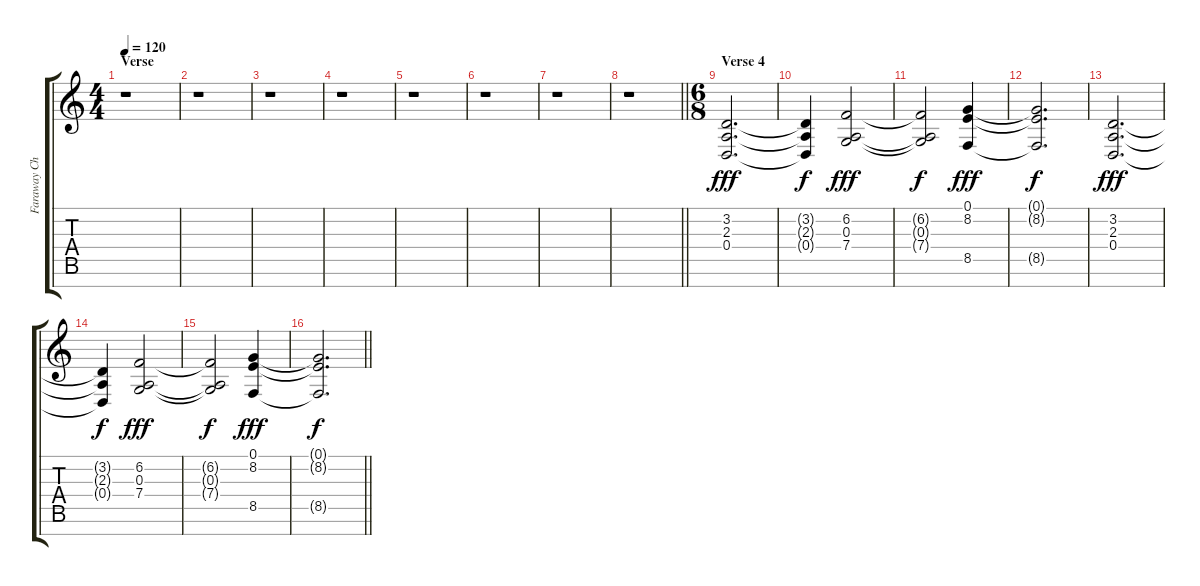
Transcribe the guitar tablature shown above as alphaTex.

\track ("Faraway Choir" "Faraway Ch") {instrument choiraahs}
\staff {score tabs}
\tuning (E4 B3 G3 D3 A2 E2 B1) {hide}
\ts (4 4)
\section ("" "Verse")
\tempo 120
\clef g2
\ks c
r.1{dy fff} |
r.1 |
r.1 |
r.1 |
r.1 |
r.1 |
r.1 |
\barLineRight lightlight
r.1 |
\ts (6 8)
\section ("" "Verse 4")
(3.2 2.3 0.4).2{d} |
(3.2{t} 2.3{t} 0.4{t}).4{dy f} (6.2 0.3 7.4).2{dy fff} |
(6.2{t} 0.3{t} 7.4{t}).2{dy f} (0.1 8.2 8.5).4{dy fff} |
(0.1{t} 8.2{t} 8.5{t}).2{d dy f} |
(3.2 2.3 0.4).2{d dy fff} |
(3.2{t} 2.3{t} 0.4{t}).4{dy f} (6.2 0.3 7.4).2{dy fff} |
(6.2{t} 0.3{t} 7.4{t}).2{dy f} (0.1 8.2 8.5).4{dy fff} |
\barLineRight lightlight
(0.1{t} 8.2{t} 8.5{t}).2{d dy f}
